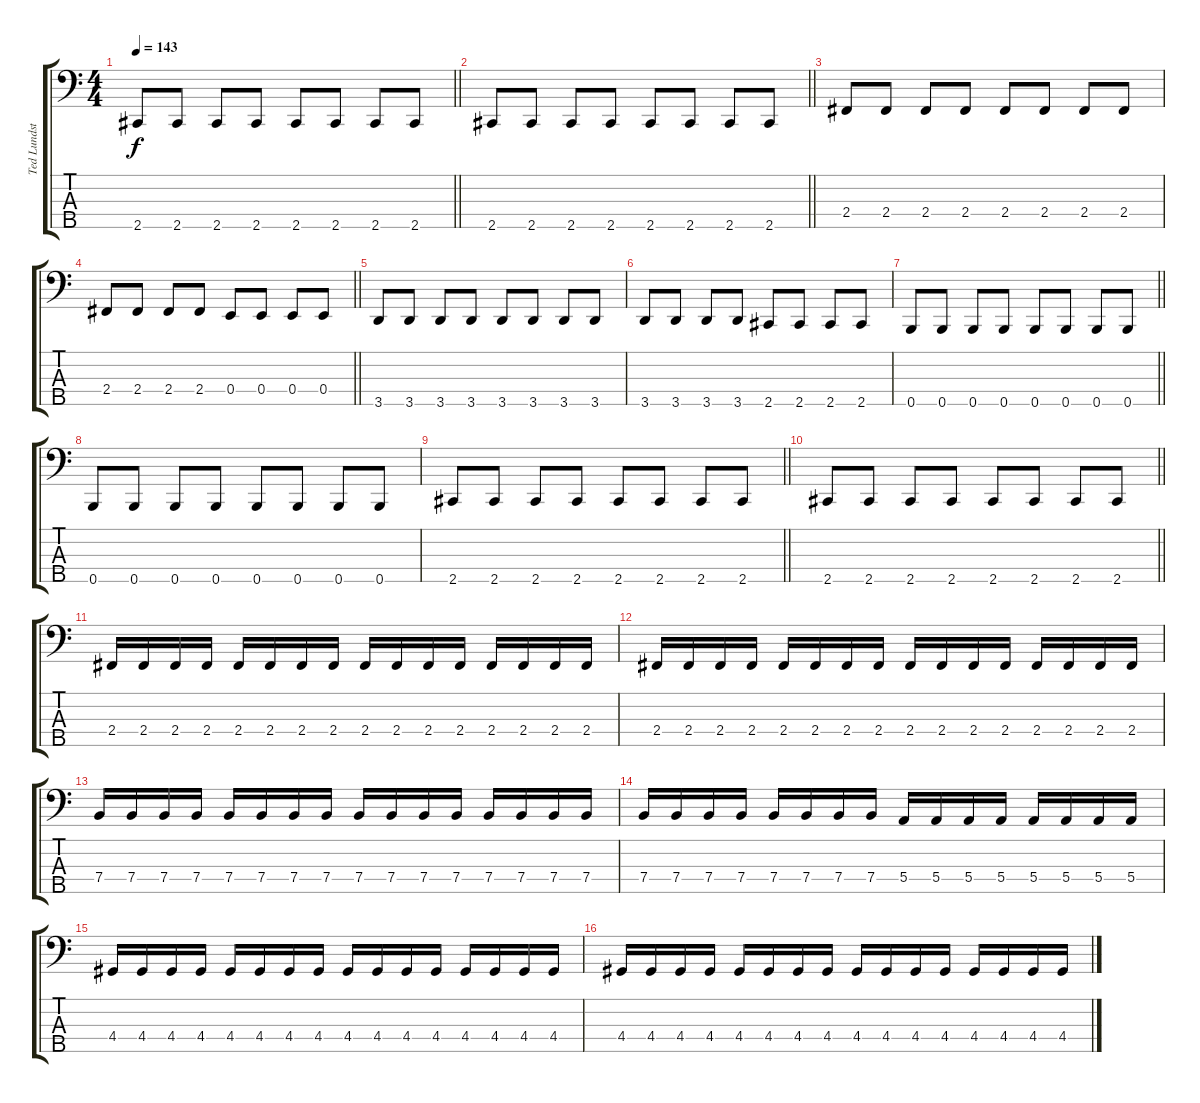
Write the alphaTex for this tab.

\track ("Ted Lundström" "Ted Lundst") {instrument electricbassfinger}
\staff {score tabs}
\tuning (G2 D2 A1 E1 B0) {hide}
\ts (4 4)
\tempo 143
\clef f4
\barLineRight lightlight
\ks c
2.5.8{dy f} 2.5.8 2.5.8 2.5.8 2.5.8 2.5.8 2.5.8 2.5.8 |
\barLineRight lightlight
2.5.8 2.5.8 2.5.8 2.5.8 2.5.8 2.5.8 2.5.8 2.5.8 |
2.4.8 2.4.8 2.4.8 2.4.8 2.4.8 2.4.8 2.4.8 2.4.8 |
\barLineRight lightlight
2.4.8 2.4.8 2.4.8 2.4.8 0.4.8 0.4.8 0.4.8 0.4.8 |
3.5.8 3.5.8 3.5.8 3.5.8 3.5.8 3.5.8 3.5.8 3.5.8 |
3.5.8 3.5.8 3.5.8 3.5.8 2.5.8 2.5.8 2.5.8 2.5.8 |
\barLineRight lightlight
0.5.8 0.5.8 0.5.8 0.5.8 0.5.8 0.5.8 0.5.8 0.5.8 |
0.5.8 0.5.8 0.5.8 0.5.8 0.5.8 0.5.8 0.5.8 0.5.8 |
\barLineRight lightlight
2.5.8 2.5.8 2.5.8 2.5.8 2.5.8 2.5.8 2.5.8 2.5.8 |
\barLineRight lightlight
2.5.8 2.5.8 2.5.8 2.5.8 2.5.8 2.5.8 2.5.8 2.5.8 |
2.4.16 2.4.16 2.4.16 2.4.16 2.4.16 2.4.16 2.4.16 2.4.16 2.4.16 2.4.16 2.4.16 2.4.16 2.4.16 2.4.16 2.4.16 2.4.16 |
2.4.16 2.4.16 2.4.16 2.4.16 2.4.16 2.4.16 2.4.16 2.4.16 2.4.16 2.4.16 2.4.16 2.4.16 2.4.16 2.4.16 2.4.16 2.4.16 |
7.4.16 7.4.16 7.4.16 7.4.16 7.4.16 7.4.16 7.4.16 7.4.16 7.4.16 7.4.16 7.4.16 7.4.16 7.4.16 7.4.16 7.4.16 7.4.16 |
7.4.16 7.4.16 7.4.16 7.4.16 7.4.16 7.4.16 7.4.16 7.4.16 5.4.16 5.4.16 5.4.16 5.4.16 5.4.16 5.4.16 5.4.16 5.4.16 |
4.4.16 4.4.16 4.4.16 4.4.16 4.4.16 4.4.16 4.4.16 4.4.16 4.4.16 4.4.16 4.4.16 4.4.16 4.4.16 4.4.16 4.4.16 4.4.16 |
4.4.16 4.4.16 4.4.16 4.4.16 4.4.16 4.4.16 4.4.16 4.4.16 4.4.16 4.4.16 4.4.16 4.4.16 4.4.16 4.4.16 4.4.16 4.4.16
